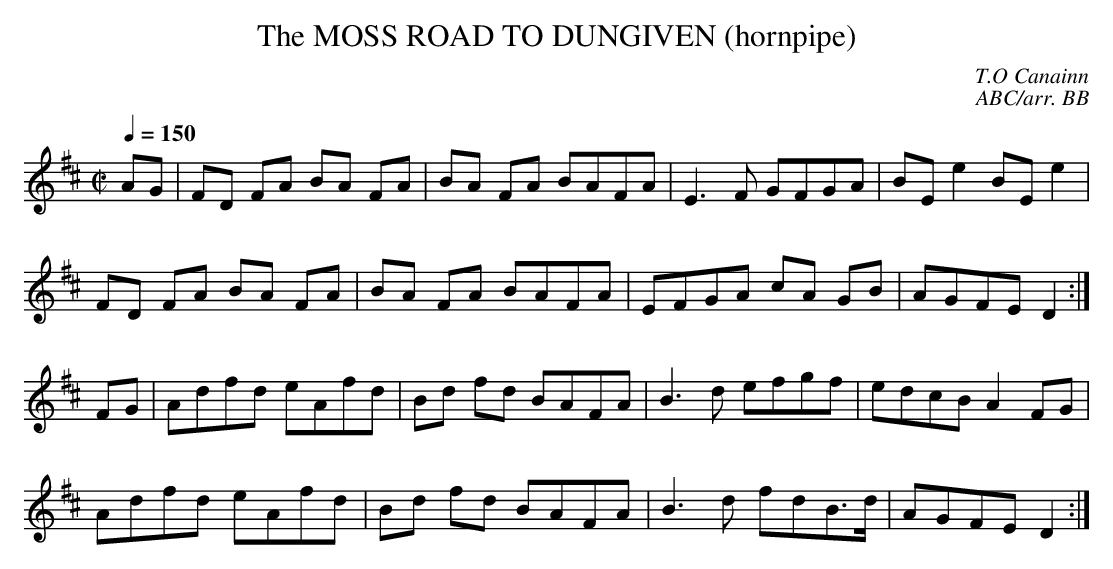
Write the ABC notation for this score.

X:1
T:MOSS ROAD TO DUNGIVEN (hornpipe), The
C:T.O Canainn
C:ABC/arr. BB
Q:1/4=150
M:C|
K:D
AG|FD FA BA FA|BA FA BAFA|E3F GFGA|BEe2 BEe2|
FD FA BA FA|BA FA BAFA|EFGA cA GB|AGFE D2:|
FG|Adfd eAfd|Bd fd BAFA|B3d efgf|edcB A2FG|
Adfd eAfd|Bd fd BAFA|B3d fdB>d|AGFE D2:|
